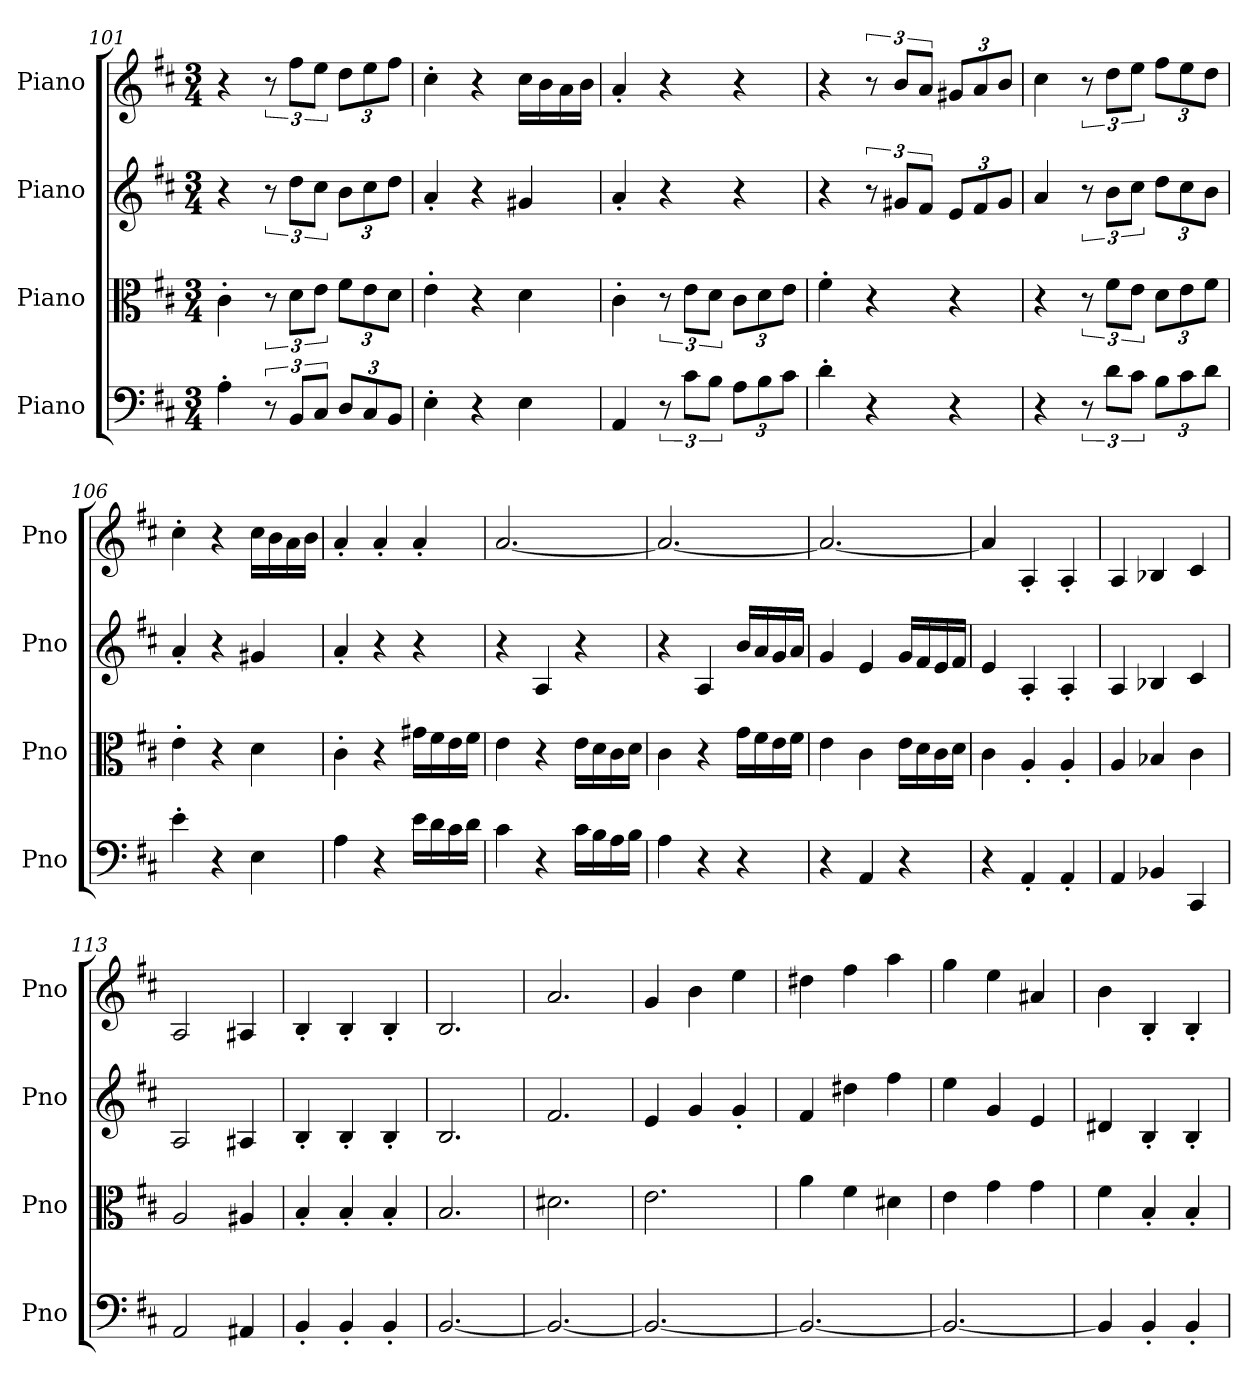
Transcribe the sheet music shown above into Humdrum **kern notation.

**kern	**kern	**kern	**kern
*part4	*part3	*part2	*part1
*staff4	*staff3	*staff2	*staff1
*I"Piano	*I"Piano	*I"Piano	*I"Piano
*I'Pno	*I'Pno	*I'Pno	*I'Pno
*clefF4	*clefC3	*clefG2	*clefG2
*k[f#c#]	*k[f#c#]	*k[f#c#]	*k[f#c#]
*M3/4	*M3/4	*M3/4	*M3/4
=101	=101	=101	=101
4A'\	4c#'\	4r	4r
12r	12r	12r	12r
12BB/L	12d\L	12dd\L	12ff#\L
12C#/J	12e\J	12cc#\J	12ee\J
*Xbrackettup	*Xbrackettup	*Xbrackettup	*Xbrackettup
12D/L	12f#\L	12b\L	12dd\L
12C#/	12e\	12cc#\	12ee\
12BB/J	12d\J	12dd\J	12ff#\J
=102	=102	=102	=102
4E'\	4e'\	4a'/	4cc#'\
4r	4r	4r	4r
4E\	4d\	4g#X/	16cc#\LL
.	.	.	16b\
.	.	.	16a\
.	.	.	16b\JJ
=103	=103	=103	=103
4AA/	4c#'\	4a'/	4a'/
*brackettup	*brackettup	*	*
12r	12r	4r	4r
12c#\L	12e\L	.	.
12B\J	12d\J	.	.
*Xbrackettup	*Xbrackettup	*	*
12A\L	12c#\L	4r	4r
12B\	12d\	.	.
12c#\J	12e\J	.	.
=104	=104	=104	=104
4d'\	4f#'\	4r	4r
*	*	*brackettup	*brackettup
4r	4r	12r	12r
.	.	12g#X/L	12b/L
.	.	12f#/J	12a/J
*	*	*Xbrackettup	*Xbrackettup
4r	4r	12e/L	12g#X/L
.	.	12f#/	12a/
.	.	12g#/J	12b/J
!!LO:PB:g=z
=105	=105	=105	=105
4r	4r	4a/	4cc#\
*brackettup	*brackettup	*brackettup	*brackettup
12r	12r	12r	12r
12d\L	12f#\L	12b\L	12dd\L
12c#\J	12e\J	12cc#\J	12ee\J
*Xbrackettup	*Xbrackettup	*Xbrackettup	*Xbrackettup
12B\L	12d\L	12dd\L	12ff#\L
12c#\	12e\	12cc#\	12ee\
12d\J	12f#\J	12b\J	12dd\J
=106	=106	=106	=106
4e'\	4e'\	4a'/	4cc#'\
4r	4r	4r	4r
4E\	4d\	4g#X/	16cc#\LL
.	.	.	16b\
.	.	.	16a\
.	.	.	16b\JJ
=107	=107	=107	=107
4A\	4c#'\	4a'/	4a'/
4r	4r	4r	4a'/
16e\LL	16g#X\LL	4r	4a'/
16d\	16f#\	.	.
16c#\	16e\	.	.
16d\JJ	16f#\JJ	.	.
=108	=108	=108	=108
4c#\	4e\	4r	[2.a/
4r	4r	4A/	.
16c#\LL	16e\LL	4r	.
16B\	16d\	.	.
16A\	16c#\	.	.
16B\JJ	16d\JJ	.	.
=109	=109	=109	=109
4A\	4c#\	4r	2.a/_
4r	4r	4A/	.
4r	16g\LL	16b/LL	.
.	16f#\	16a/	.
.	16e\	16g/	.
.	16f#\JJ	16a/JJ	.
=110	=110	=110	=110
4r	4e\	4g/	2.a/_
4AA/	4c#\	4e/	.
4r	16e\LL	16g/LL	.
.	16d\	16f#/	.
.	16c#\	16e/	.
.	16d\JJ	16f#/JJ	.
!!LO:LB:g=z
=111	=111	=111	=111
4r	4c#\	4e/	4a/]
4AA'/	4A'/	4A'/	4A'/
4AA'/	4A'/	4A'/	4A'/
=112	=112	=112	=112
4AA/	4A/	4A/	4A/
4BB-X/	4B-X/	4B-X/	4B-X/
4CC#/	4c#\	4c#/	4c#/
=113	=113	=113	=113
2AA/	2A/	2A/	2A/
4AA#X/	4A#X/	4A#X/	4A#X/
=114	=114	=114	=114
4BB'/	4B'/	4B'/	4B'/
4BB'/	4B'/	4B'/	4B'/
4BB'/	4B'/	4B'/	4B'/
=115	=115	=115	=115
[2.BB/	2.B/	2.B/	2.B/
=116	=116	=116	=116
2.BB/_	2.d#X\	2.f#/	2.a/
=117	=117	=117	=117
2.BB/_	2.e\	4e/	4g/
.	.	4g/	4b\
.	.	4g'/	4ee\
=118	=118	=118	=118
2.BB/_	4a\	4f#/	4dd#X\
.	4f#\	4dd#X\	4ff#\
.	4d#X\	4ff#\	4aa\
=119	=119	=119	=119
2.BB/_	4e\	4ee\	4gg\
.	4g\	4g/	4ee\
.	4g\	4e/	4a#X/
=120	=120	=120	=120
4BB/]	4f#\	4d#X/	4b\
4BB'/	4B'/	4B'/	4B'/
4BB'/	4B'/	4B'/	4B'/
=	=	=	=
*-	*-	*-	*-
